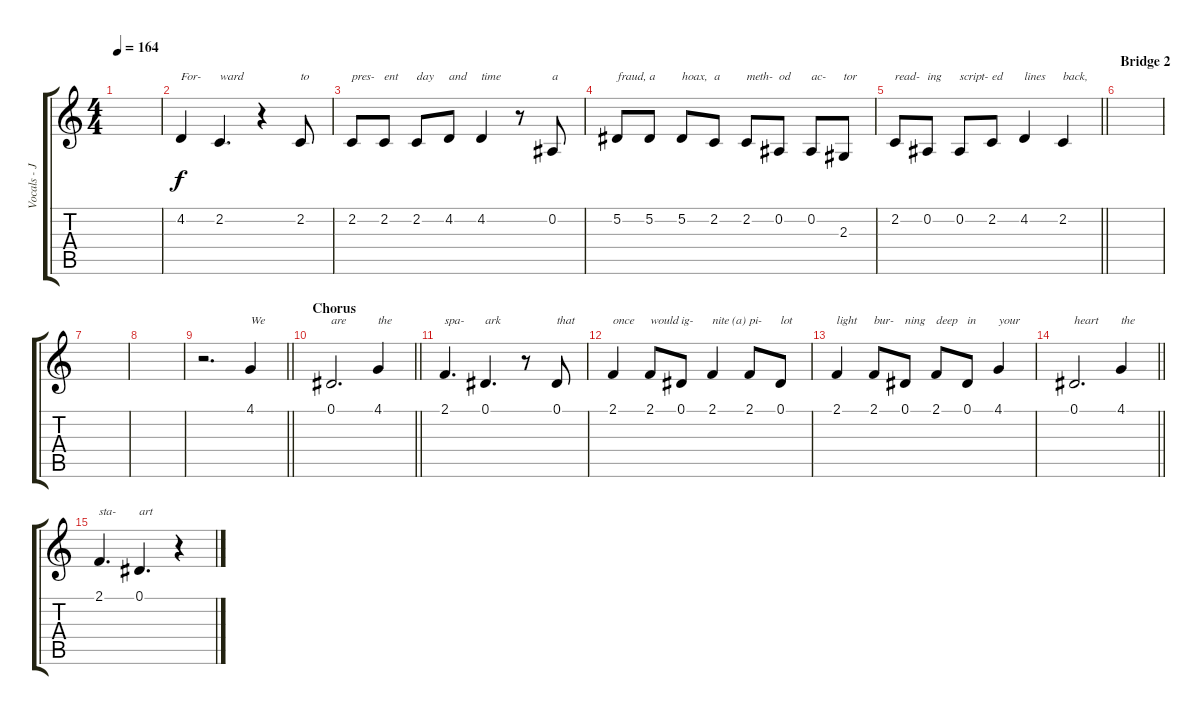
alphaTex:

\track ("Vocals - Jordan Brown" "Vocals - J") {instrument altosax}
\staff {score tabs}
\tuning (Eb4 Bb3 Gb3 Db3 Ab2 Eb2) {hide}
\ts (4 4)
\tempo 164
\clef g2
\ks c
|
4.2.4{txt "For-"} 2.2.4{d txt "ward"} r.4 2.2.8{txt "to"} |
2.2.8{txt "pres-"} 2.2.8{txt "ent"} 2.2.8{txt "day"} 4.2.8{txt "and"} 4.2.4{txt "time"} r.8 0.2.8{txt "a"} |
5.2.8{txt "fraud,"} 5.2.8{txt "a"} 5.2.8{txt "hoax,"} 2.2.8{txt "a"} 2.2.8{txt "meth-"} 0.2.8{txt "od"} 0.2.8{txt "ac-"} 2.3.8{txt "tor"} |
\barLineRight lightlight
2.2.8{txt "read-"} 0.2.8{txt "ing"} 0.2.8{txt "script-"} 2.2.8{txt "ed"} 4.2.4{txt "lines"} 2.2.4{txt "back,"} |
\section ("" "Bridge 2")
|
|
|
\barLineRight lightlight
r.2{d} 4.1.4{txt "We"} |
\section ("" "Chorus")
\barLineRight lightlight
0.1.2{d txt "are"} 4.1.4{txt "the"} |
2.1.4{d txt "spa-"} 0.1.4{d txt "ark"} r.8 0.1.8{txt "that"} |
2.1.4{txt "once"} 2.1.8{txt "would"} 0.1.8{txt "ig-"} 2.1.4{txt "nite (a)"} 2.1.8{txt "pi-"} 0.1.8{txt "lot"} |
2.1.4{txt "light"} 2.1.8{txt "bur-"} 0.1.8{txt "ning"} 2.1.8{txt "deep"} 0.1.8{txt "in"} 4.1.4{txt "your"} |
\barLineRight lightlight
0.1.2{d txt "heart"} 4.1.4{txt "the"} |
2.1.4{d txt "sta-"} 0.1.4{d txt "art"} r.4
